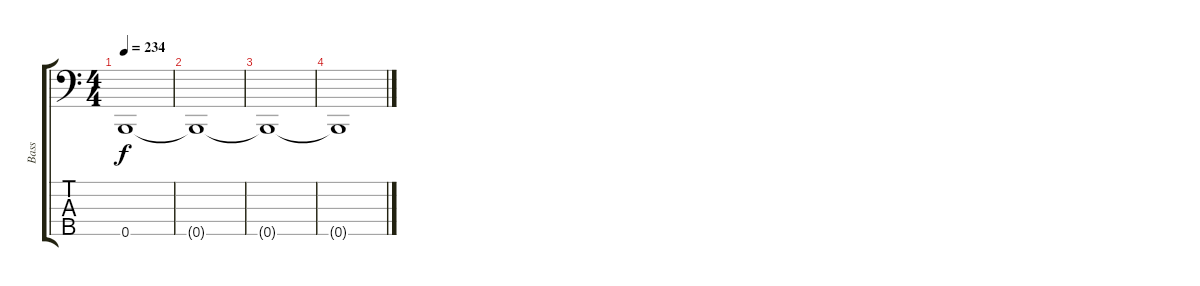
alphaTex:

\track ("Bass" "Bass") {instrument electricbasspick}
\staff {score tabs}
\tuning (G2 D2 A1 E1 B0) {hide}
\ts (4 4)
\tempo 234
\clef f4
\ks c
0.5.1{dy f} |
0.5{t}.1 |
0.5{t}.1 |
0.5{t}.1
